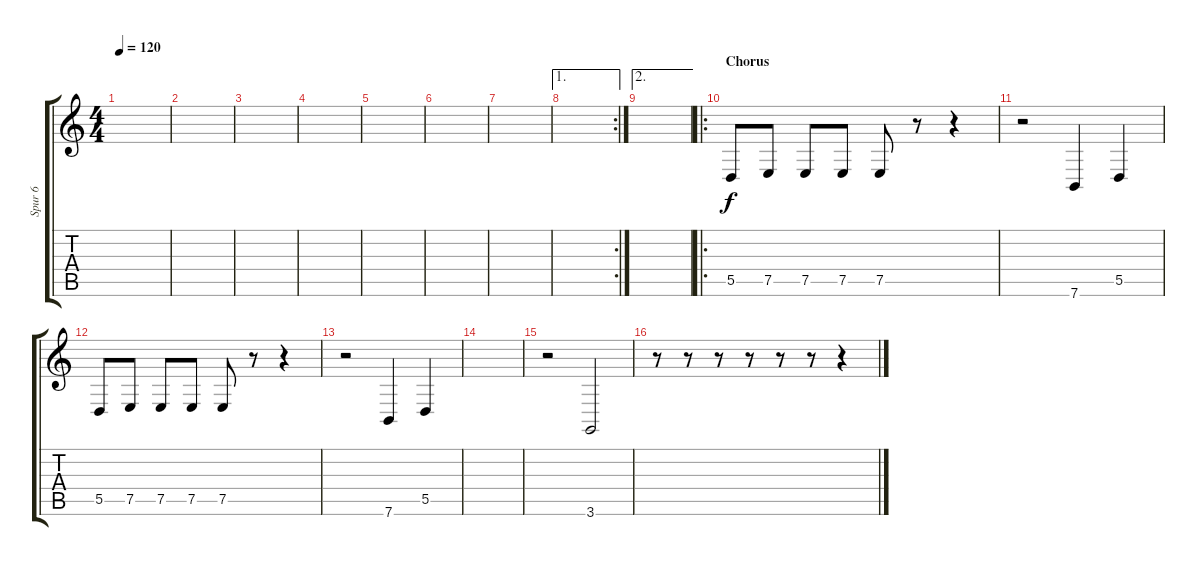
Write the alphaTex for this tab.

\track ("Spur 6" "Spur 6") {instrument ocarina}
\staff {score tabs}
\tuning (E4 B3 G3 D3 A2 E2) {hide}
\ts (4 4)
\tempo 120
\clef g2
\ks c
|
|
|
|
|
|
|
\ae 1
\rc 2
|
\ae 2
|
\ro
\section ("" "Chorus")
5.5.8 7.5.8 7.5.8 7.5.8 7.5.8 r.8 r.4 |
r.2 7.6.4 5.5.4 |
5.5.8 7.5.8 7.5.8 7.5.8 7.5.8 r.8 r.4 |
r.2 7.6.4 5.5.4 |
|
r.2 3.6.2 |
r.8 r.8 r.8 r.8 r.8 r.8 r.4
